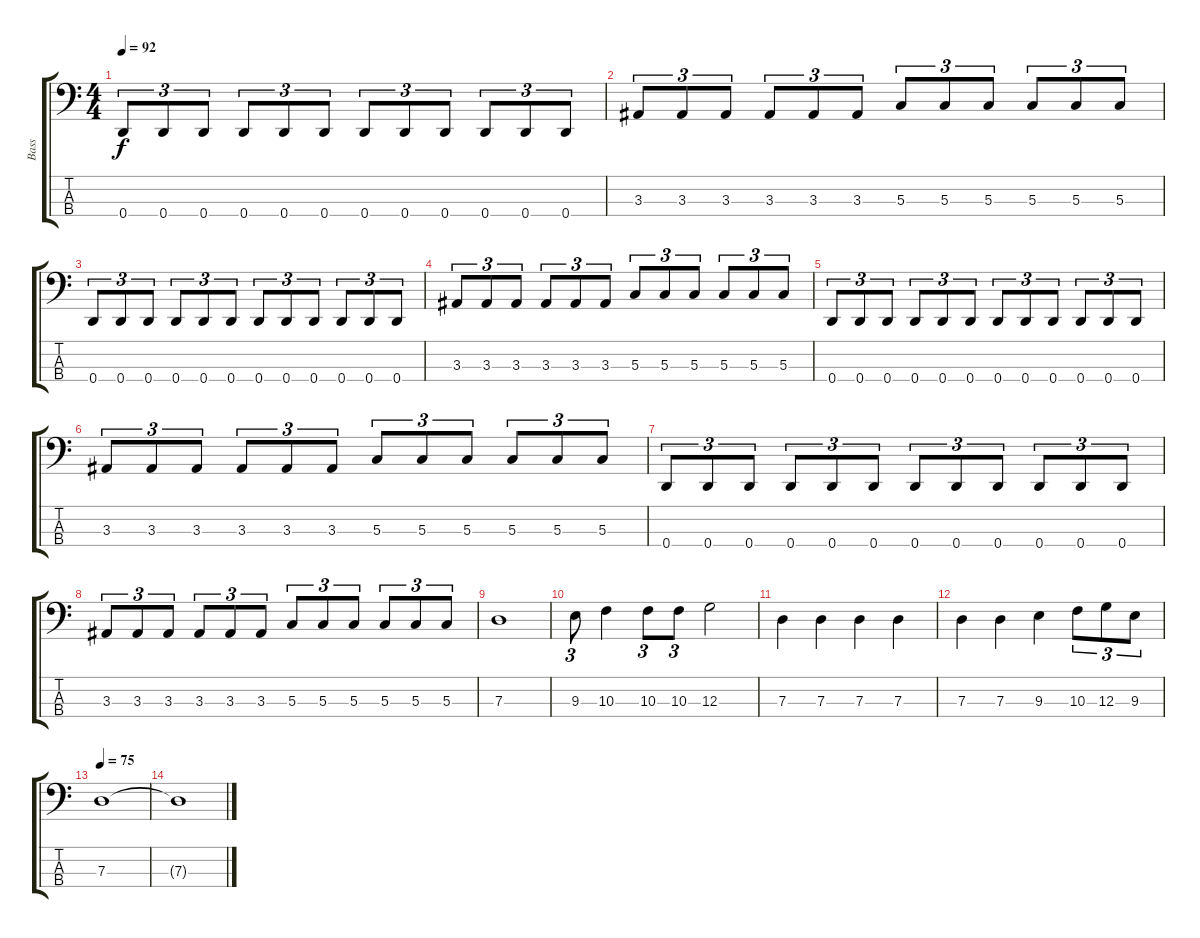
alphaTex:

\track ("Bass" "Bass") {instrument electricbasspick}
\staff {score tabs}
\tuning (F2 C2 G1 D1) {hide}
\ts (4 4)
\tempo 92
\clef f4
\ks c
0.4.8{tu (3 2) dy f} 0.4.8{tu (3 2)} 0.4.8{tu (3 2)} 0.4.8{tu (3 2)} 0.4.8{tu (3 2)} 0.4.8{tu (3 2)} 0.4.8{tu (3 2)} 0.4.8{tu (3 2)} 0.4.8{tu (3 2)} 0.4.8{tu (3 2)} 0.4.8{tu (3 2)} 0.4.8{tu (3 2)} |
3.3.8{tu (3 2)} 3.3.8{tu (3 2)} 3.3.8{tu (3 2)} 3.3.8{tu (3 2)} 3.3.8{tu (3 2)} 3.3.8{tu (3 2)} 5.3.8{tu (3 2)} 5.3.8{tu (3 2)} 5.3.8{tu (3 2)} 5.3.8{tu (3 2)} 5.3.8{tu (3 2)} 5.3.8{tu (3 2)} |
0.4.8{tu (3 2)} 0.4.8{tu (3 2)} 0.4.8{tu (3 2)} 0.4.8{tu (3 2)} 0.4.8{tu (3 2)} 0.4.8{tu (3 2)} 0.4.8{tu (3 2)} 0.4.8{tu (3 2)} 0.4.8{tu (3 2)} 0.4.8{tu (3 2)} 0.4.8{tu (3 2)} 0.4.8{tu (3 2)} |
3.3.8{tu (3 2)} 3.3.8{tu (3 2)} 3.3.8{tu (3 2)} 3.3.8{tu (3 2)} 3.3.8{tu (3 2)} 3.3.8{tu (3 2)} 5.3.8{tu (3 2)} 5.3.8{tu (3 2)} 5.3.8{tu (3 2)} 5.3.8{tu (3 2)} 5.3.8{tu (3 2)} 5.3.8{tu (3 2)} |
0.4.8{tu (3 2)} 0.4.8{tu (3 2)} 0.4.8{tu (3 2)} 0.4.8{tu (3 2)} 0.4.8{tu (3 2)} 0.4.8{tu (3 2)} 0.4.8{tu (3 2)} 0.4.8{tu (3 2)} 0.4.8{tu (3 2)} 0.4.8{tu (3 2)} 0.4.8{tu (3 2)} 0.4.8{tu (3 2)} |
3.3.8{tu (3 2)} 3.3.8{tu (3 2)} 3.3.8{tu (3 2)} 3.3.8{tu (3 2)} 3.3.8{tu (3 2)} 3.3.8{tu (3 2)} 5.3.8{tu (3 2)} 5.3.8{tu (3 2)} 5.3.8{tu (3 2)} 5.3.8{tu (3 2)} 5.3.8{tu (3 2)} 5.3.8{tu (3 2)} |
0.4.8{tu (3 2)} 0.4.8{tu (3 2)} 0.4.8{tu (3 2)} 0.4.8{tu (3 2)} 0.4.8{tu (3 2)} 0.4.8{tu (3 2)} 0.4.8{tu (3 2)} 0.4.8{tu (3 2)} 0.4.8{tu (3 2)} 0.4.8{tu (3 2)} 0.4.8{tu (3 2)} 0.4.8{tu (3 2)} |
3.3.8{tu (3 2)} 3.3.8{tu (3 2)} 3.3.8{tu (3 2)} 3.3.8{tu (3 2)} 3.3.8{tu (3 2)} 3.3.8{tu (3 2)} 5.3.8{tu (3 2)} 5.3.8{tu (3 2)} 5.3.8{tu (3 2)} 5.3.8{tu (3 2)} 5.3.8{tu (3 2)} 5.3.8{tu (3 2)} |
7.3.1 |
9.3.8{tu (3 2)} 10.3.4 10.3.8{tu (3 2)} 10.3.8{tu (3 2)} 12.3.2 |
7.3.4 7.3.4 7.3.4 7.3.4 |
7.3.4 7.3.4 9.3.4 10.3.8{tu (3 2)} 12.3.8{tu (3 2)} 9.3.8{tu (3 2)} |
\tempo 75
7.3.1 |
7.3{t}.1
